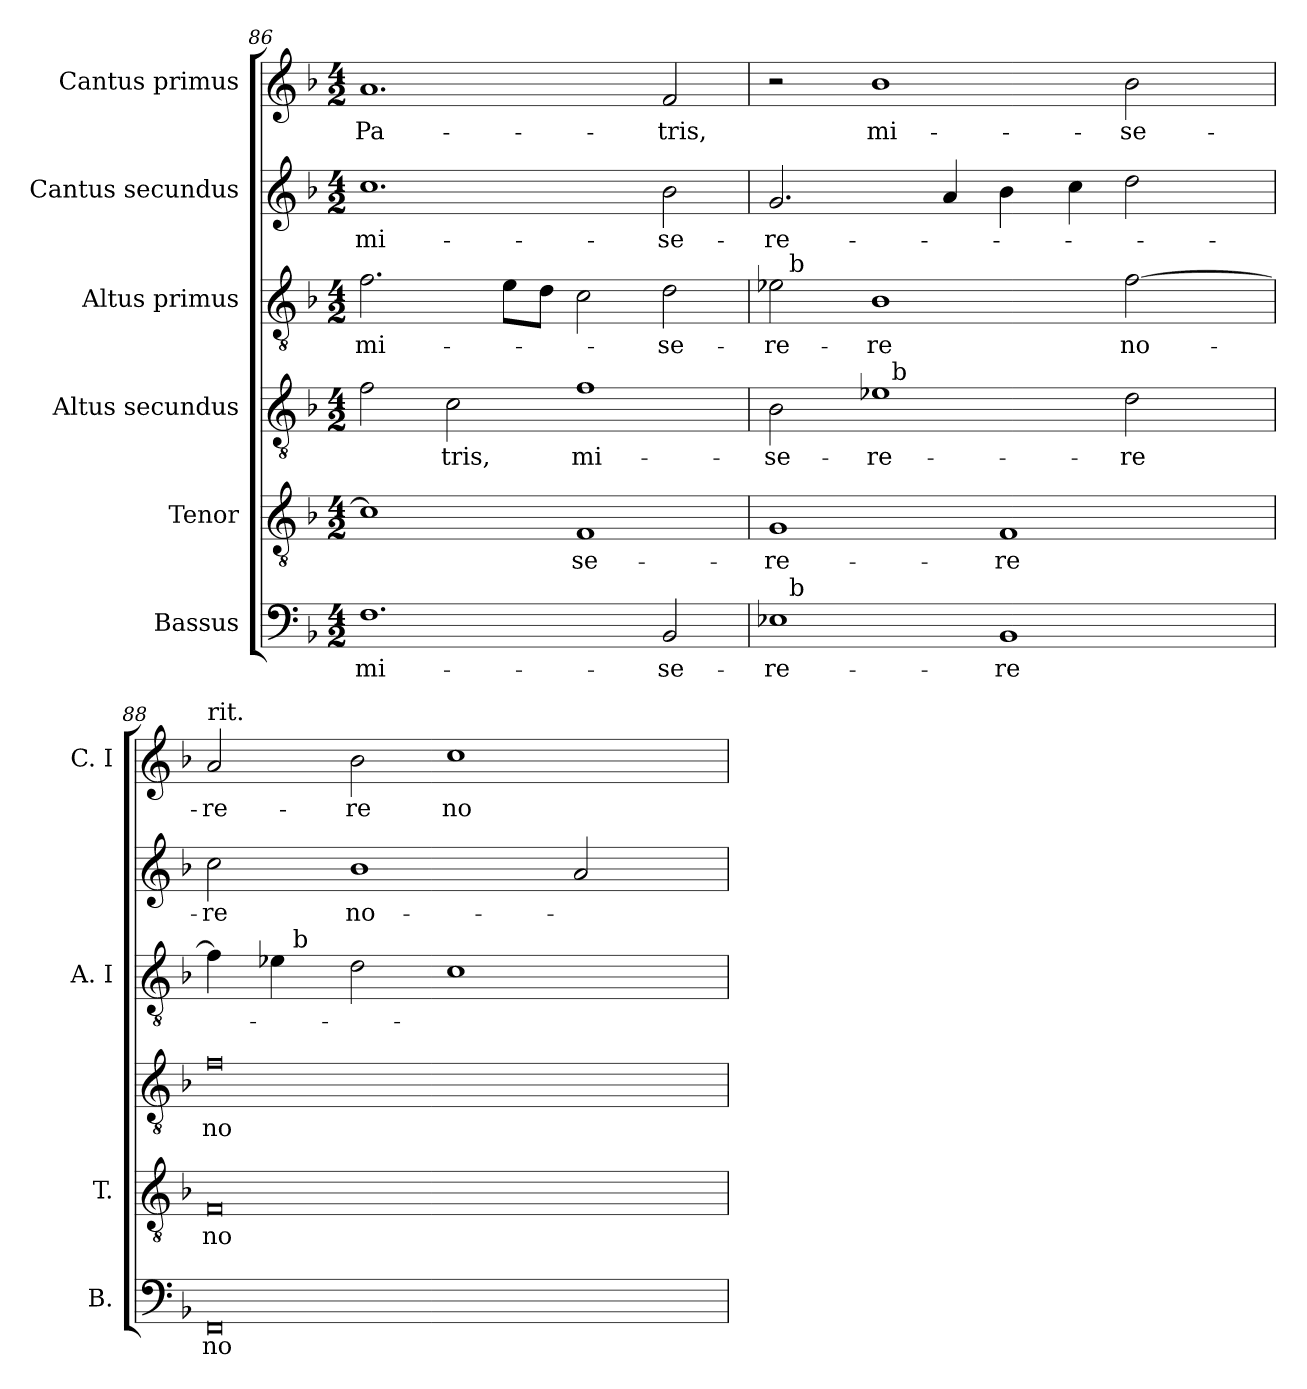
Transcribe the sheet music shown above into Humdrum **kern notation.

**kern	**text	**kern	**text	**kern	**text	**kern	**text	**kern	**text	**kern	**text
*part6	*part6	*part5	*part5	*part4	*part4	*part3	*part3	*part2	*part2	*part1	*part1
*staff6	*staff6	*staff5	*staff5	*staff4	*staff4	*staff3	*staff3	*staff2	*staff2	*staff1	*staff1
*I"Bassus	*	*I"Tenor	*	*I"Altus secundus	*	*I"Altus primus	*	*I"Cantus secundus	*	*I"Cantus primus	*
*I'B.	*	*I'T.	*	*	*	*I'A. I	*	*	*	*I'C. I	*
*clefF4	*	*clefGv2	*	*clefGv2	*	*clefGv2	*	*clefG2	*	*clefG2	*
*	*	*ITrd7c12	*	*ITrd7c12	*	*ITrd7c12	*	*	*	*	*
*k[b-]	*	*k[b-]	*	*k[b-]	*	*k[b-]	*	*k[b-]	*	*k[b-]	*
*d:	*	*d:	*	*d:	*	*d:	*	*d:	*	*d:	*
*M4/2	*	*M4/2	*	*M4/2	*	*M4/2	*	*M4/2	*	*M4/2	*
=86	=86	=86	=86	=86	=86	=86	=86	=86	=86	=86	=86
!	!LO:LY:b:color=#000000	!	!	!	!	!	!	!	!	!	!
!	!	!	!	!	!	!	!LO:LY:b:color=#000000	!	!	!	!
!	!	!	!	!	!	!	!	!	!LO:LY:b:color=#000000	!	!
!	!	!	!	!	!	!	!	!	!	!	!LO:LY:b:color=#000000
1.Fi	mi-	1Ci]	.	2Fi\	.	2.Fi\	mi-	1.cci	mi-	1.ai	Pa-
!	!	!	!	!	!LO:LY:b:color=#000000	!	!	!	!	!	!
.	.	.	.	2Ci\	-tris,	.	.	.	.	.	.
.	.	.	.	.	.	8Ei\L	.	.	.	.	.
.	.	.	.	.	.	8Di\J	.	.	.	.	.
!	!	!	!LO:LY:b:color=#000000	!	!	!	!	!	!	!	!
!	!	!	!	!	!LO:LY:b:color=#000000	!	!	!	!	!	!
.	.	1FFi	-se-	1Fi	mi-	2Ci\	.	.	.	.	.
!	!LO:LY:b:color=#000000	!	!	!	!	!	!	!	!	!	!
!	!	!	!	!	!	!	!LO:LY:b:color=#000000	!	!	!	!
!	!	!	!	!	!	!	!	!	!LO:LY:b:color=#000000	!	!
!	!	!	!	!	!	!	!	!	!	!	!LO:LY:b:color=#000000
2BB-i/	-se-	.	.	.	.	2Di\	-se-	2b-i\	-se-	2fi/	-tris,
=87	=87	=87	=87	=87	=87	=87	=87	=87	=87	=87	=87
!	!LO:LY:b:color=#000000	!	!	!	!	!	!	!	!	!	!
!	!	!	!LO:LY:b:color=#000000	!	!	!	!	!	!	!	!
!	!	!	!	!	!LO:LY:b:color=#000000	!	!	!	!	!	!
!	!	!	!	!	!	!	!LO:LY:b:color=#000000	!	!	!	!
!	!	!	!	!	!	!	!	!	!LO:LY:b:color=#000000	!	!
*^	*	*	*	*^	*	*^	*	*	*	*	*
1E-i	32ryy	-re-	1GGi	-re-	2BB-i\	2ryy	-se-	2E-i\	32ryy	-re-	2.gi/	-re-	2r	.
.	256ryy	.	.	.	.	.	.	.	256ryy	.	.	.	.	.
!	!	!	!	!	!	!	!	!	!LO:TX:a:t=b	!	!	!	!	!
!	!LO:TX:a:t=b	!	!	!	!	!	!	!	!	!	!	!	!	!
.	1ryy	.	.	.	.	.	.	.	1ryy	.	.	.	.	.
!	!	!	!	!	!	!	!LO:LY:b:color=#000000	!	!	!	!	!	!	!
!	!	!	!	!	!	!	!	!	!	!LO:LY:b:color=#000000	!	!	!	!
!	!	!	!	!	!	!	!	!	!	!	!	!	!	!LO:LY:b:color=#000000
.	.	.	.	.	1E-i	32ryy	-re-	1BB-i	.	-re	.	.	1b-i	mi-
.	.	.	.	.	.	256ryy	.	.	.	.	.	.	.	.
!	!	!	!	!	!	!LO:TX:a:t=b	!	!	!	!	!	!	!	!
.	.	.	.	.	.	1ryy	.	.	.	.	.	.	.	.
.	.	.	.	.	.	.	.	.	.	.	4ai/	.	.	.
!	!	!LO:LY:b:color=#000000	!	!	!	!	!	!	!	!	!	!	!	!
!	!	!	!	!LO:LY:b:color=#000000	!	!	!	!	!	!	!	!	!	!
1BB-i	.	-re	1FFi	-re	.	.	.	.	.	.	4b-i\	.	.	.
.	2ryy	.	.	.	.	.	.	.	2ryy	.	.	.	.	.
.	.	.	.	.	.	.	.	.	.	.	4cci\	.	.	.
!	!	!	!	!	!	!	!LO:LY:b:color=#000000	!	!	!	!	!	!	!
!	!	!	!	!	!	!	!	!	!	!LO:LY:b:color=#000000	!	!	!	!
!	!	!	!	!	!	!	!	!	!	!	!	!	!	!LO:LY:b:color=#000000
.	.	.	.	.	2Di\	.	-re	[2Fi\	.	no-	2ddi\	.	2b-i\	-se-
.	4ryy	.	.	.	.	4ryy	.	.	4ryy	.	.	.	.	.
.	8ryy	.	.	.	.	8ryy	.	.	8ryy	.	.	.	.	.
.	16ryy	.	.	.	.	16ryy	.	.	16ryy	.	.	.	.	.
.	64..ryy	.	.	.	.	64..ryy	.	.	64..ryy	.	.	.	.	.
*v	*v	*	*	*	*v	*v	*	*	*	*	*	*	*	*
=88	=88	=88	=88	=88	=88	=88	=88	=88	=88	=88	=88	=88
*^	*	*	*	*^	*	*	*	*	*	*	*	*
!	!	!LO:LY:b:color=#000000	!	!	!	!	!	!	!	!	!	!	!	!
*v	*v	*	*	*	*v	*v	*	*	*	*	*	*	*	*
*^	*	*	*	*^	*	*	*	*	*	*	*	*
!	!	!	!	!LO:LY:b:color=#000000	!	!	!	!	!	!	!	!	!	!
*v	*v	*	*	*	*v	*v	*	*	*	*	*	*	*	*
*^	*	*	*	*^	*	*	*	*	*	*	*	*
!	!	!	!	!	!	!	!LO:LY:b:color=#000000	!	!	!	!	!	!	!
*v	*v	*	*	*	*v	*v	*	*	*	*	*	*	*	*
*^	*	*	*	*^	*	*	*	*	*	*	*	*
!	!	!	!	!	!	!	!	!	!	!	!	!LO:LY:b:color=#000000	!	!
*v	*v	*	*	*	*v	*v	*	*	*	*	*	*	*	*
*^	*	*	*	*^	*	*	*	*	*	*	*	*
!	!	!	!	!	!	!	!	!	!	!	!	!	!LO:TX:t=rit.	!
!	!	!	!	!	!	!	!	!	!	!	!	!	!	!LO:LY:b:color=#000000
*v	*v	*	*	*	*v	*v	*	*	*	*	*	*	*	*
0FFi	no-	0FFi	no-	0Fi	no-	4Fi\]	4ryy	.	2cci\	-re	2ai/	-re-
.	.	.	.	.	.	4E-i\	32ryy	.	.	.	.	.
.	.	.	.	.	.	.	256ryy	.	.	.	.	.
!	!	!	!	!	!	!	!LO:TX:a:t=b	!	!	!	!	!
.	.	.	.	.	.	.	1ryy	.	.	.	.	.
!	!	!	!	!	!	!	!	!	!	!LO:LY:b:color=#000000	!	!
!	!	!	!	!	!	!	!	!	!	!	!	!LO:LY:b:color=#000000
.	.	.	.	.	.	2Di\	.	.	1b-i	no-	2b-i\	-re
!	!	!	!	!	!	!	!	!	!	!	!	!LO:LY:b:color=#000000
.	.	.	.	.	.	1Ci	.	.	.	.	1cci	no-
.	.	.	.	.	.	.	2ryy	.	.	.	.	.
.	.	.	.	.	.	.	.	.	2ai/	.	.	.
.	.	.	.	.	.	.	8ryy	.	.	.	.	.
.	.	.	.	.	.	.	16ryy	.	.	.	.	.
.	.	.	.	.	.	.	64..ryy	.	.	.	.	.
*	*	*	*	*	*	*v	*v	*	*	*	*	*
=	=	=	=	=	=	=	=	=	=	=	=
*-	*-	*-	*-	*-	*-	*-	*-	*-	*-	*-	*-
